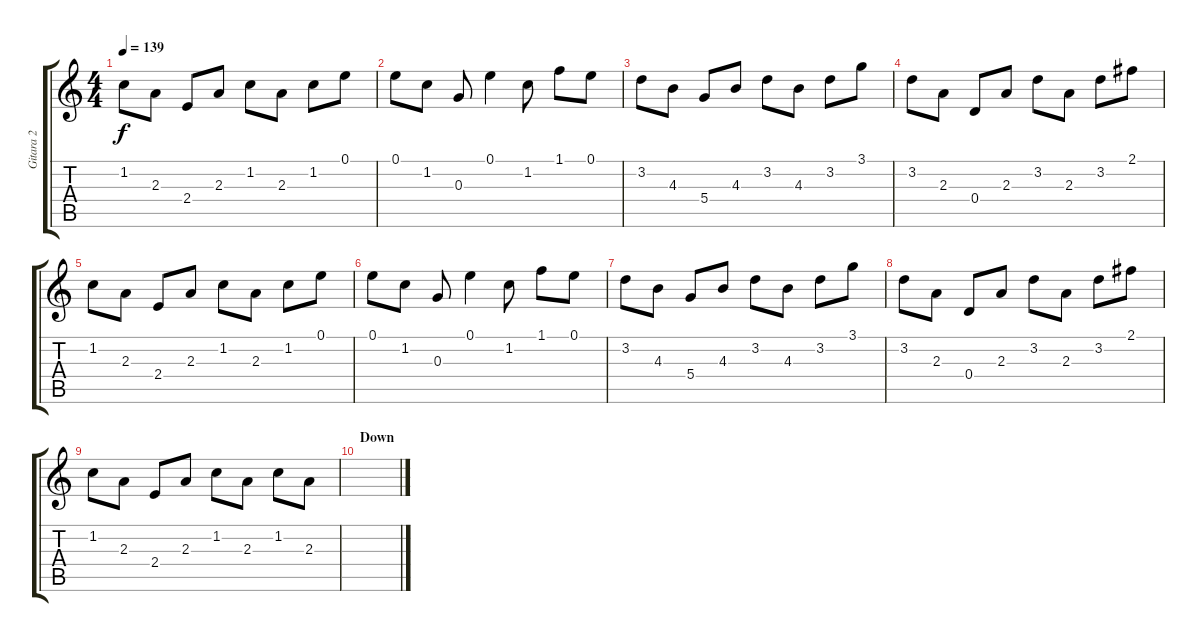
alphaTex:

\track ("Gitara 2" "Gitara 2") {instrument electricguitarclean}
\staff {score tabs}
\tuning (E4 B3 G3 D3 A2 E2) {hide}
\ts (4 4)
\tempo 139
\clef g2
\ks c
1.2.8{dy f} 2.3.8 2.4.8 2.3.8 1.2.8 2.3.8 1.2.8 0.1.8 |
0.1.8 1.2.8 0.3.8 0.1.4 1.2.8 1.1.8 0.1.8 |
3.2.8 4.3.8 5.4.8 4.3.8 3.2.8 4.3.8 3.2.8 3.1.8 |
3.2.8 2.3.8 0.4.8 2.3.8 3.2.8 2.3.8 3.2.8 2.1.8 |
1.2.8 2.3.8 2.4.8 2.3.8 1.2.8 2.3.8 1.2.8 0.1.8 |
0.1.8 1.2.8 0.3.8 0.1.4 1.2.8 1.1.8 0.1.8 |
3.2.8 4.3.8 5.4.8 4.3.8 3.2.8 4.3.8 3.2.8 3.1.8 |
3.2.8 2.3.8 0.4.8 2.3.8 3.2.8 2.3.8 3.2.8 2.1.8 |
1.2.8 2.3.8 2.4.8 2.3.8 1.2.8 2.3.8 1.2.8 2.3.8 |
\section ("" "Down")
